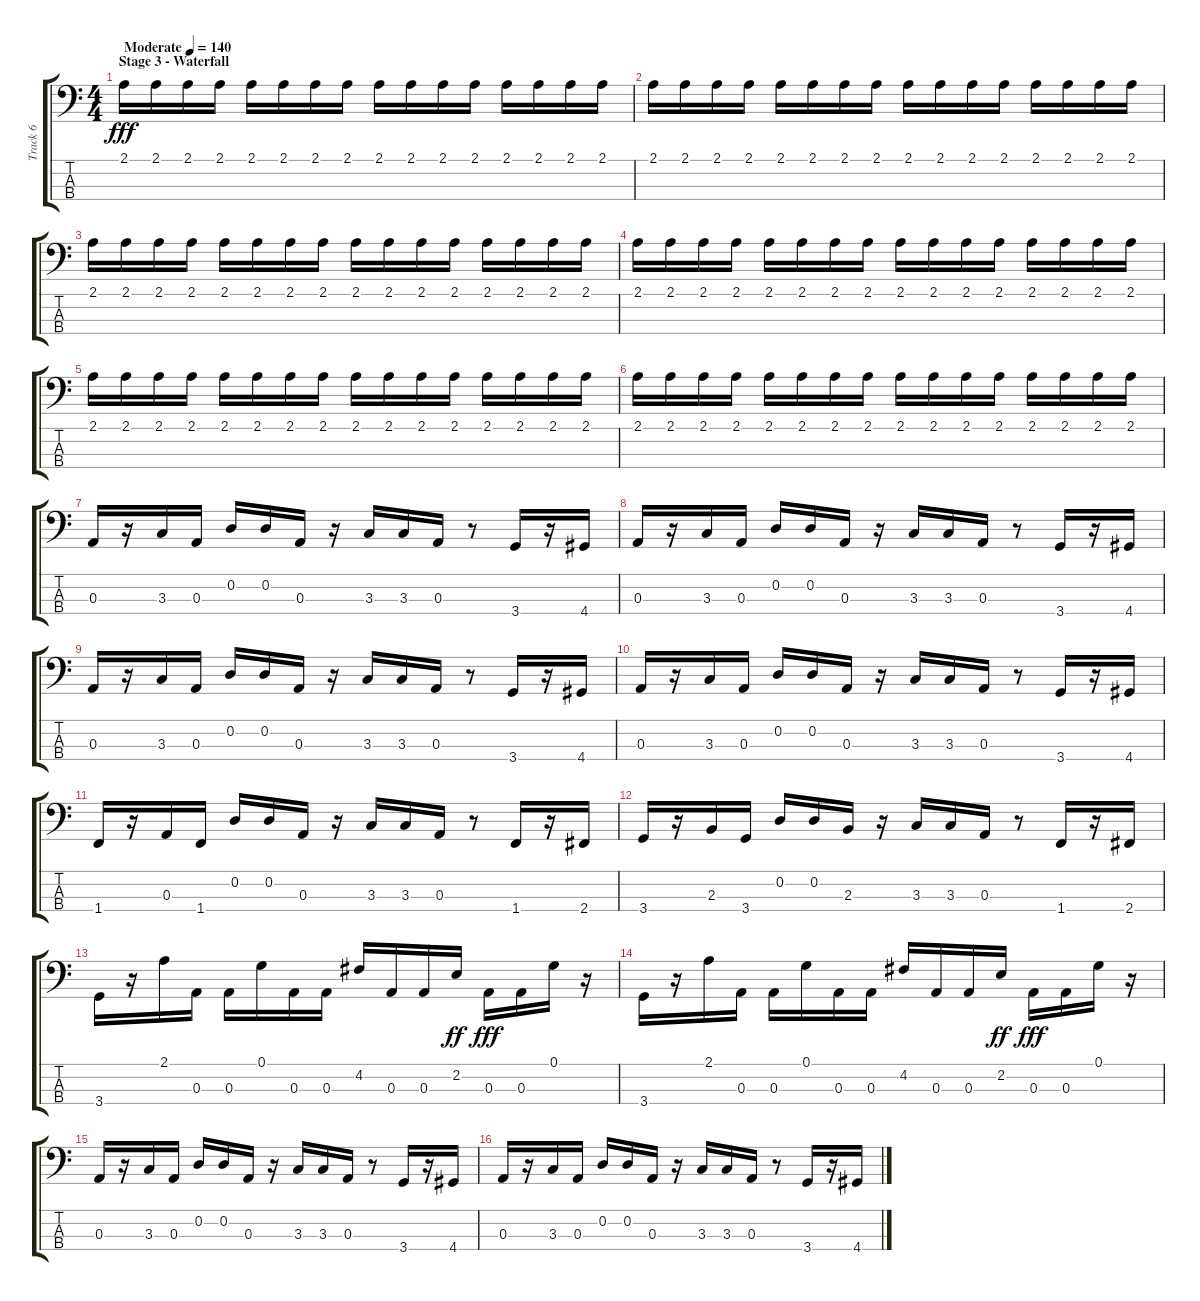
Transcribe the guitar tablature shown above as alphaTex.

\track ("Track 6" "Track 6") {instrument slapbass2}
\staff {score tabs}
\tuning (G2 D2 A1 E1) {hide}
\ts (4 4)
\section ("" "Stage 3 - Waterfall")
\tempo (140 "Moderate")
\clef f4
\ks c
2.1.16{dy fff instrument slapbass2} 2.1.16 2.1.16 2.1.16 2.1.16 2.1.16 2.1.16 2.1.16 2.1.16 2.1.16 2.1.16 2.1.16 2.1.16 2.1.16 2.1.16 2.1.16 |
2.1.16 2.1.16 2.1.16 2.1.16 2.1.16 2.1.16 2.1.16 2.1.16 2.1.16 2.1.16 2.1.16 2.1.16 2.1.16 2.1.16 2.1.16 2.1.16 |
2.1.16 2.1.16 2.1.16 2.1.16 2.1.16 2.1.16 2.1.16 2.1.16 2.1.16 2.1.16 2.1.16 2.1.16 2.1.16 2.1.16 2.1.16 2.1.16 |
2.1.16 2.1.16 2.1.16 2.1.16 2.1.16 2.1.16 2.1.16 2.1.16 2.1.16 2.1.16 2.1.16 2.1.16 2.1.16 2.1.16 2.1.16 2.1.16 |
2.1.16 2.1.16 2.1.16 2.1.16 2.1.16 2.1.16 2.1.16 2.1.16 2.1.16 2.1.16 2.1.16 2.1.16 2.1.16 2.1.16 2.1.16 2.1.16 |
2.1.16 2.1.16 2.1.16 2.1.16 2.1.16 2.1.16 2.1.16 2.1.16 2.1.16 2.1.16 2.1.16 2.1.16 2.1.16 2.1.16 2.1.16 2.1.16 |
0.3.16 r.16 3.3.16 0.3.16 0.2.16 0.2.16 0.3.16 r.16 3.3.16 3.3.16 0.3.16 r.8 3.4.16 r.16 4.4.16 |
0.3.16 r.16 3.3.16 0.3.16 0.2.16 0.2.16 0.3.16 r.16 3.3.16 3.3.16 0.3.16 r.8 3.4.16 r.16 4.4.16 |
0.3.16 r.16 3.3.16 0.3.16 0.2.16 0.2.16 0.3.16 r.16 3.3.16 3.3.16 0.3.16 r.8 3.4.16 r.16 4.4.16 |
0.3.16 r.16 3.3.16 0.3.16 0.2.16 0.2.16 0.3.16 r.16 3.3.16 3.3.16 0.3.16 r.8 3.4.16 r.16 4.4.16 |
1.4.16 r.16 0.3.16 1.4.16 0.2.16 0.2.16 0.3.16 r.16 3.3.16 3.3.16 0.3.16 r.8 1.4.16 r.16 2.4.16 |
3.4.16 r.16 2.3.16 3.4.16 0.2.16 0.2.16 2.3.16 r.16 3.3.16 3.3.16 0.3.16 r.8 1.4.16 r.16 2.4.16 |
3.4.16 r.16 2.1.16 0.3.16 0.3.16 0.1.16 0.3.16 0.3.16 4.2.16 0.3.16 0.3.16 2.2.16{dy ff} 0.3.16{dy fff} 0.3.16 0.1.16 r.16 |
3.4.16 r.16 2.1.16 0.3.16 0.3.16 0.1.16 0.3.16 0.3.16 4.2.16 0.3.16 0.3.16 2.2.16{dy ff} 0.3.16{dy fff} 0.3.16 0.1.16 r.16 |
0.3.16 r.16 3.3.16 0.3.16 0.2.16 0.2.16 0.3.16 r.16 3.3.16 3.3.16 0.3.16 r.8 3.4.16 r.16 4.4.16 |
0.3.16 r.16 3.3.16 0.3.16 0.2.16 0.2.16 0.3.16 r.16 3.3.16 3.3.16 0.3.16 r.8 3.4.16 r.16 4.4.16
